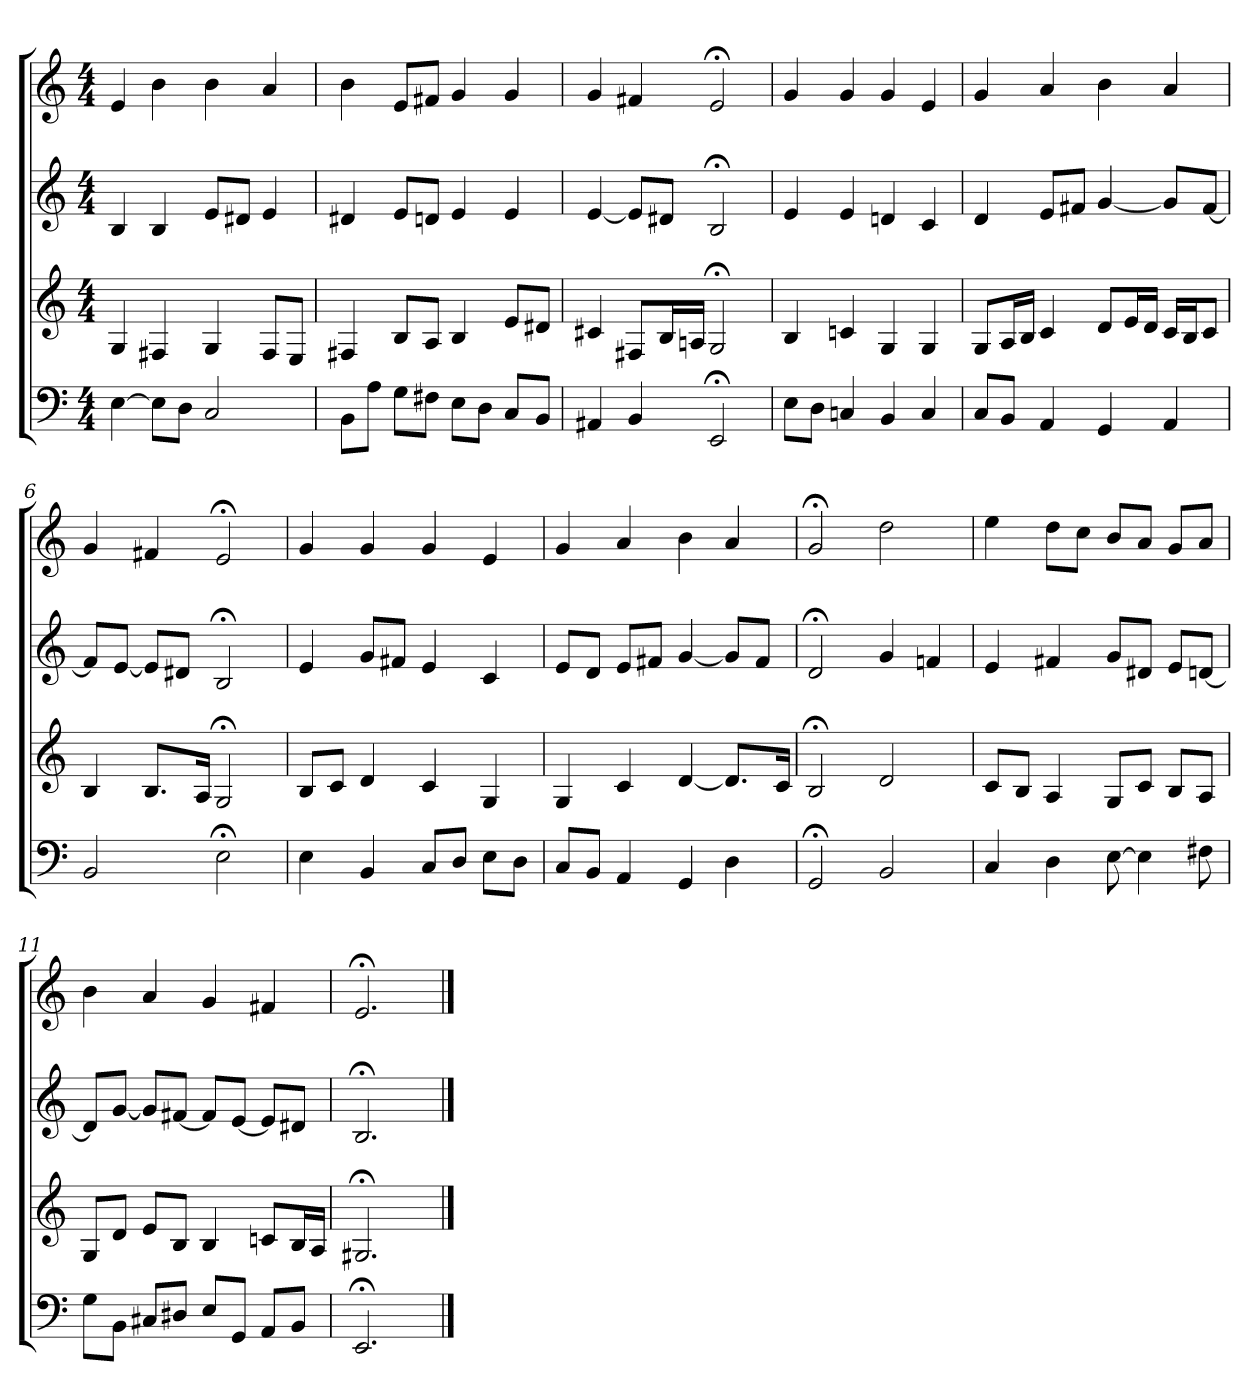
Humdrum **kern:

**kern	**kern	**kern	**kern
*part4	*part3	*part2	*part1
*staff4	*staff3	*staff2	*staff1
*M4/4	*M4/4	*M4/4	*M4/4
=1	=1	=1	=1
[4E	4G	4B	4e
8EL]	4F#X	4B	4b
8DJ	.	.	.
2C	4G	8eL	4b
.	.	8d#XJ	.
.	8F#L	4e	4a
.	8EJ	.	.
=2	=2	=2	=2
8BBL	4F#X	4d#X	4b
8AJ	.	.	.
8GL	8BL	8eL	8eL
8F#XJ	8AJ	8dnJ	8f#XJ
8EL	4B	4e	4g
8DJ	.	.	.
8CL	8eL	4e	4g
8BBJ	8d#XJ	.	.
=3	=3	=3	=3
4AA#X	4c#X	[4e	4g
4BB	8F#XL	8eL]	4f#X
.	16BL	8d#XJ	.
.	16AnJJ	.	.
2EE;<	2G;<	2B;<	2e;<
=4	=4	=4	=4
8EL	4B	4e	4g
8DJ	.	.	.
4Cn	4cn	4e	4g
4BB	4G	4dn	4g
4C	4G	4c	4e
=5	=5	=5	=5
8CL	8GL	4d	4g
8BBJ	16AL	.	.
.	16BJJ	.	.
4AA	4c	8eL	4a
.	.	8f#XJ	.
4GG	8dL	[4g	4b
.	16eL	.	.
.	16dJJ	.	.
4AA	16cLL	8gL]	4a
.	16BJ	.	.
.	8cJ	[8f#J	.
=6	=6	=6	=6
2BB	4B	8f#L]	4g
.	.	[8eJ	.
.	8.BL	8eL]	4f#X
.	.	8d#XJ	.
.	16AJk	.	.
2E;<	2G;<	2B;<	2e;<
=7	=7	=7	=7
4E	8BL	4e	4g
.	8cJ	.	.
4BB	4d	8gL	4g
.	.	8f#XJ	.
8CL	4c	4e	4g
8DJ	.	.	.
8EL	4G	4c	4e
8DJ	.	.	.
=8	=8	=8	=8
8CL	4G	8eL	4g
8BBJ	.	8dJ	.
4AA	4c	8eL	4a
.	.	8f#XJ	.
4GG	[4d	[4g	4b
4D	8.dL]	8gL]	4a
.	.	8f#J	.
.	16cJk	.	.
=9	=9	=9	=9
2GG;<	2B;<	2d;<	2g;<
2BB	2d	4g	2dd
.	.	4fn	.
=10	=10	=10	=10
4C	8cL	4e	4ee
.	8BJ	.	.
4D	4A	4f#X	8ddL
.	.	.	8ccJ
[8E	8GL	8gL	8bL
4E]	8cJ	8d#XJ	8aJ
.	8BL	8eL	8gL
8F#X	8AJ	[8dnJ	8aJ
=11	=11	=11	=11
8GL	8GL	8dL]	4b
8BBJ	8dJ	[8gJ	.
8C#XL	8eL	8gL]	4a
8D#XJ	8BJ	[8f#XJ	.
8EL	4B	8f#L]	4g
8GGJ	.	[8eJ	.
8AAL	8cnL	8eL]	4f#X
8BBJ	16BL	8d#XJ	.
.	16AJJ	.	.
=12	=12	=12	=12
2.EE;<	2.G#X;<	2.B;<	2.e;<
==	==	==	==
*-	*-	*-	*-
